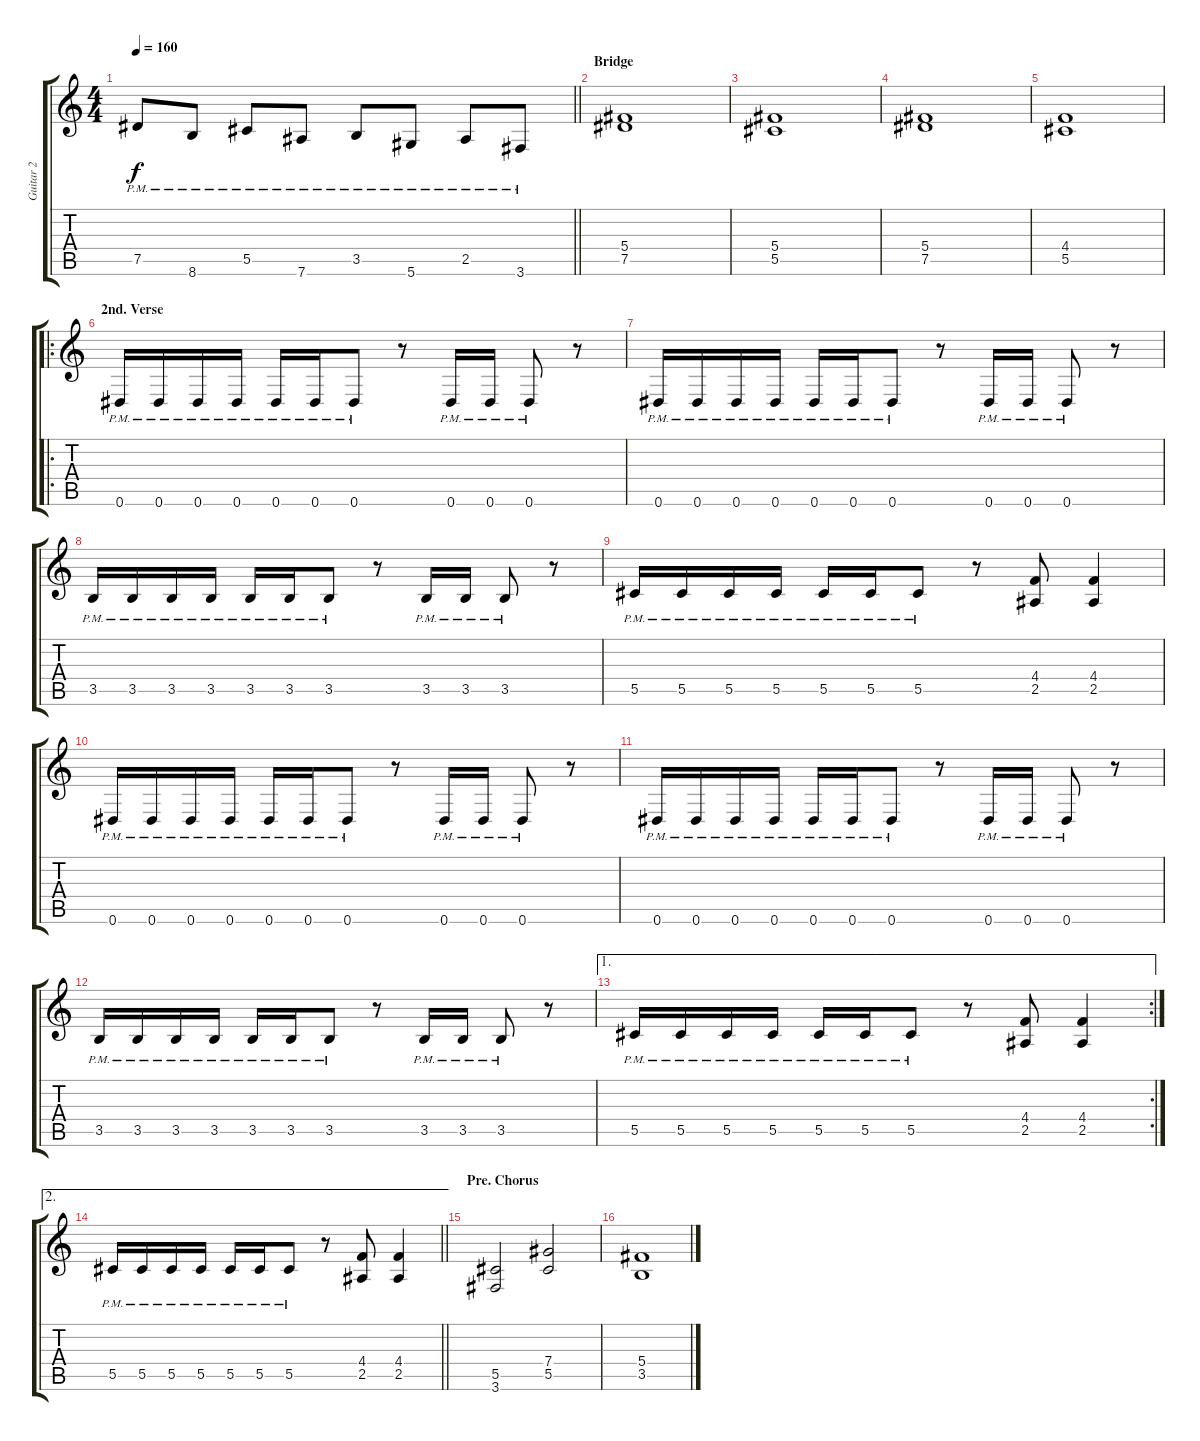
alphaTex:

\track ("Guitar 2" "Guitar 2") {instrument overdrivenguitar}
\staff {score tabs}
\tuning (Eb4 Bb3 Gb3 Db3 Ab2 Eb2) {hide}
\ts (4 4)
\tempo 160
\clef g2
\barLineRight lightlight
\ks c
7.5{pm}.8{dy f} 8.6{pm}.8 5.5{pm}.8 7.6{pm}.8 3.5{pm}.8 5.6{pm}.8 2.5{pm}.8 3.6{pm}.8 |
\section ("" "Bridge")
(5.4 7.5).1 |
(5.4 5.5).1 |
(5.4 7.5).1 |
(4.4 5.5).1 |
\ro
\section ("" "2nd. Verse")
0.6{pm}.16 0.6{pm}.16 0.6{pm}.16 0.6{pm}.16 0.6{pm}.16 0.6{pm}.16 0.6{pm}.8 r.8 0.6{pm}.16 0.6{pm}.16 0.6{pm}.8 r.8 |
0.6{pm}.16 0.6{pm}.16 0.6{pm}.16 0.6{pm}.16 0.6{pm}.16 0.6{pm}.16 0.6{pm}.8 r.8 0.6{pm}.16 0.6{pm}.16 0.6{pm}.8 r.8 |
3.5{pm}.16 3.5{pm}.16 3.5{pm}.16 3.5{pm}.16 3.5{pm}.16 3.5{pm}.16 3.5{pm}.8 r.8 3.5{pm}.16 3.5{pm}.16 3.5{pm}.8 r.8 |
5.5{pm}.16 5.5{pm}.16 5.5{pm}.16 5.5{pm}.16 5.5{pm}.16 5.5{pm}.16 5.5{pm}.8 r.8 (4.4 2.5).8 (4.4 2.5).4 |
0.6{pm}.16 0.6{pm}.16 0.6{pm}.16 0.6{pm}.16 0.6{pm}.16 0.6{pm}.16 0.6{pm}.8 r.8 0.6{pm}.16 0.6{pm}.16 0.6{pm}.8 r.8 |
0.6{pm}.16 0.6{pm}.16 0.6{pm}.16 0.6{pm}.16 0.6{pm}.16 0.6{pm}.16 0.6{pm}.8 r.8 0.6{pm}.16 0.6{pm}.16 0.6{pm}.8 r.8 |
3.5{pm}.16 3.5{pm}.16 3.5{pm}.16 3.5{pm}.16 3.5{pm}.16 3.5{pm}.16 3.5{pm}.8 r.8 3.5{pm}.16 3.5{pm}.16 3.5{pm}.8 r.8 |
\ae 1
\rc 2
5.5{pm}.16 5.5{pm}.16 5.5{pm}.16 5.5{pm}.16 5.5{pm}.16 5.5{pm}.16 5.5{pm}.8 r.8 (4.4 2.5).8 (4.4 2.5).4 |
\ae 2
\barLineRight lightlight
5.5{pm}.16 5.5{pm}.16 5.5{pm}.16 5.5{pm}.16 5.5{pm}.16 5.5{pm}.16 5.5{pm}.8 r.8 (4.4 2.5).8 (4.4 2.5).4 |
\section ("" "Pre. Chorus")
(5.5 3.6).2 (7.4 5.5).2 |
(5.4 3.5).1
